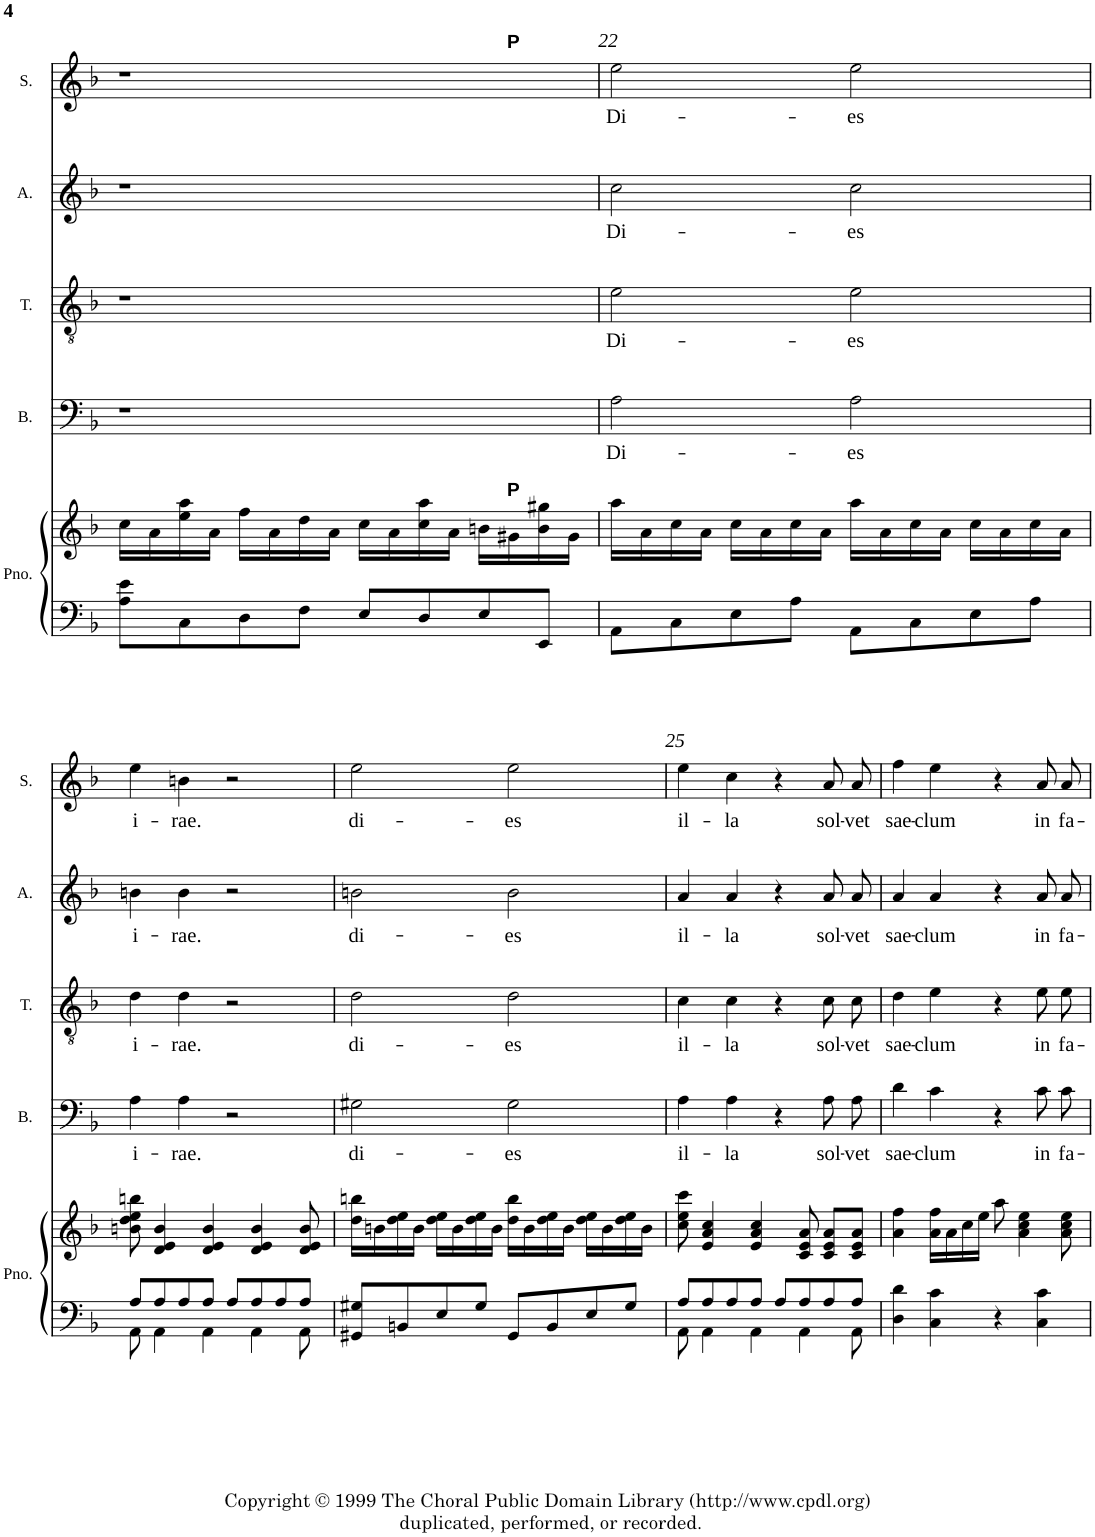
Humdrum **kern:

**kern	**kern	**kern	**text	**kern	**text	**kern	**text	**kern	**text
*part5	*part5	*part4	*part4	*part3	*part3	*part2	*part2	*part1	*part1
*staff6	*staff5	*staff4	*staff4	*staff3	*staff3	*staff2	*staff2	*staff1	*staff1
*I"Piano	*	*I"Bass	*	*I"Tenor	*	*I"Alto	*	*I"Soprano	*
*I'Pno.	*	*I'B.	*	*I'T.	*	*I'A.	*	*I'S.	*
!!LO:PB:g=z
*clefF4	*clefG2	*clefF4	*	*clefGv2	*	*clefG2	*	*clefG2	*
*k[b-]	*k[b-]	*k[b-]	*	*k[b-]	*	*k[b-]	*	*k[b-]	*
*F:	*F:	*F:	*	*F:	*	*F:	*	*F:	*
*M4/4	*M4/4	*M4/4	*	*M4/4	*	*M4/4	*	*M4/4	*
*met(c)	*met(c)	*met(c)	*	*met(c)	*	*met(c)	*	*met(c)	*
=21	=21	=21	=21	=21	=21	=21	=21	=21	=21
*	*	*	*	*	*	*	*	*^	*
8A\ 8e\L	16cc\LL	1r	.	1r	.	1r	.	1r	2ryy	.
.	16a\	.	.	.	.	.	.	.	.	.
8C\	16ee\ 16aa\	.	.	.	.	.	.	.	.	.
.	16a\JJ	.	.	.	.	.	.	.	.	.
8D\	16ff\LL	.	.	.	.	.	.	.	.	.
.	16a\	.	.	.	.	.	.	.	.	.
8F\J	16dd\	.	.	.	.	.	.	.	.	.
.	16a\JJ	.	.	.	.	.	.	.	.	.
8E/L	16cc\LL	.	.	.	.	.	.	.	4ryy	.
.	16a\	.	.	.	.	.	.	.	.	.
8D/	16cc\ 16aa\	.	.	.	.	.	.	.	.	.
.	16a\JJ	.	.	.	.	.	.	.	.	.
8E/	16bn\LL	.	.	.	.	.	.	.	16ryy	.
!	!	!	!	!	!	!	!	!	!LO:TX:a:B:t=P	!
!	!LO:TX:a:B:t=P	!	!	!	!	!	!	!	!	!
.	16g#X\	.	.	.	.	.	.	.	8.ryy	.
8EE/J	16b\ 16gg#X\	.	.	.	.	.	.	.	.	.
.	16g#\JJ	.	.	.	.	.	.	.	.	.
=22	=22	=22	=22	=22	=22	=22	=22	=22	=22	=22
!	!	!	!LO:LY:b	!	!LO:LY:b	!	!LO:LY:b	!	!	!LO:LY:b
*	*	*	*	*	*	*	*	*v	*v	*
8AA\L	16aa\LL	2A\	Di-	2e\	Di-	2cc\	Di-	2ee\	Di-
.	16a\	.	.	.	.	.	.	.	.
8C\	16cc\	.	.	.	.	.	.	.	.
.	16a\JJ	.	.	.	.	.	.	.	.
8E\	16cc\LL	.	.	.	.	.	.	.	.
.	16a\	.	.	.	.	.	.	.	.
8A\J	16cc\	.	.	.	.	.	.	.	.
.	16a\JJ	.	.	.	.	.	.	.	.
!	!	!	!LO:LY:b	!	!LO:LY:b	!	!LO:LY:b	!	!LO:LY:b
8AA\L	16aa\LL	2A\	-es	2e\	-es	2cc\	-es	2ee\	-es
.	16a\	.	.	.	.	.	.	.	.
8C\	16cc\	.	.	.	.	.	.	.	.
.	16a\JJ	.	.	.	.	.	.	.	.
8E\	16cc\LL	.	.	.	.	.	.	.	.
.	16a\	.	.	.	.	.	.	.	.
8A\J	16cc\	.	.	.	.	.	.	.	.
.	16a\JJ	.	.	.	.	.	.	.	.
!!LO:LB:g=z
=23	=23	=23	=23	=23	=23	=23	=23	=23	=23
*^	*	*	*	*	*	*	*	*	*
!	!	!	!	!LO:LY:b	!	!LO:LY:b	!	!LO:LY:b	!	!LO:LY:b
8A/L	8AA\	8bn\ 8dd\ 8ee\ 8bbn\	4A\	i-	4d\	i-	4bn\	i-	4ee\	i-
8A/	4AA\	4d/ 4e/ 4b/	.	.	.	.	.	.	.	.
!	!	!	!	!LO:LY:b	!	!LO:LY:b	!	!LO:LY:b	!	!LO:LY:b
8A/	.	.	4A\	-rae.	4d\	-rae.	4b\	-rae.	4bn\	-rae.
8A/J	4AA\	4d/ 4e/ 4b/	.	.	.	.	.	.	.	.
8A/L	.	.	2r	.	2r	.	2r	.	2r	.
8A/	4AA\	4d/ 4e/ 4b/	.	.	.	.	.	.	.	.
8A/	.	.	.	.	.	.	.	.	.	.
8A/J	8AA\	8d/ 8e/ 8b/	.	.	.	.	.	.	.	.
=24	=24	=24	=24	=24	=24	=24	=24	=24	=24	=24
!	!	!	!	!LO:LY:b	!	!LO:LY:b	!	!LO:LY:b	!	!LO:LY:b
*v	*v	*	*	*	*	*	*	*	*	*
8GG#X/ 8G#X/L	16dd\ 16bbn\LL	2G#X\	di-	2d\	di-	2bn\	di-	2ee\	di-
.	16bn\	.	.	.	.	.	.	.	.
8BBn/	16dd\ 16ee\	.	.	.	.	.	.	.	.
.	16b\JJ	.	.	.	.	.	.	.	.
8E/	16dd\ 16ee\LL	.	.	.	.	.	.	.	.
.	16b\	.	.	.	.	.	.	.	.
8G#/J	16dd\ 16ee\	.	.	.	.	.	.	.	.
.	16b\JJ	.	.	.	.	.	.	.	.
!	!	!	!LO:LY:b	!	!LO:LY:b	!	!LO:LY:b	!	!LO:LY:b
8GG#/L	16dd\ 16bb\LL	2G#\	-es	2d\	-es	2b\	-es	2ee\	-es
.	16b\	.	.	.	.	.	.	.	.
8BB/	16dd\ 16ee\	.	.	.	.	.	.	.	.
.	16b\JJ	.	.	.	.	.	.	.	.
8E/	16dd\ 16ee\LL	.	.	.	.	.	.	.	.
.	16b\	.	.	.	.	.	.	.	.
8G#/J	16dd\ 16ee\	.	.	.	.	.	.	.	.
.	16b\JJ	.	.	.	.	.	.	.	.
=25	=25	=25	=25	=25	=25	=25	=25	=25	=25
*^	*	*	*	*	*	*	*	*	*
!	!	!	!	!LO:LY:b	!	!LO:LY:b	!	!LO:LY:b	!	!LO:LY:b
8A/L	8AA\	8cc\ 8ee\ 8ccc\	4A\	il-	4c\	il-	4a/	il-	4ee\	il-
8A/	4AA\	4e/ 4a/ 4cc/	.	.	.	.	.	.	.	.
!	!	!	!	!LO:LY:b	!	!LO:LY:b	!	!LO:LY:b	!	!LO:LY:b
8A/	.	.	4A\	-la	4c\	-la	4a/	-la	4cc\	-la
8A/J	4AA\	4e/ 4a/ 4cc/	.	.	.	.	.	.	.	.
8A/L	.	.	4r	.	4r	.	4r	.	4r	.
8A/	4AA\	8c/ 8e/ 8a/	.	.	.	.	.	.	.	.
!	!	!	!	!LO:LY:b	!	!LO:LY:b	!	!LO:LY:b	!	!LO:LY:b
8A/	.	8c/ 8e/ 8a/L	8A\L	sol-	8c\L	sol-	8a/L	sol-	8a/L	sol-
!	!	!	!	!LO:LY:b	!	!LO:LY:b	!	!LO:LY:b	!	!LO:LY:b
8A/J	8AA\	8c/ 8e/ 8a/J	8A\J	-vet	8c\J	-vet	8a/J	-vet	8a/J	-vet
=26	=26	=26	=26	=26	=26	=26	=26	=26	=26	=26
!	!	!	!	!LO:LY:b	!	!LO:LY:b	!	!LO:LY:b	!	!LO:LY:b
*v	*v	*	*	*	*	*	*	*	*	*
4D\ 4d\	4a\ 4ff\	4d\	sae-	4d\	sae-	4a/	sae-	4ff\	sae-
!	!	!	!LO:LY:b	!	!LO:LY:b	!	!LO:LY:b	!	!LO:LY:b
4C\ 4c\	16a\ 16ff\LL	4c\	-clum	4e\	-clum	4a/	-clum	4ee\	-clum
.	16a\	.	.	.	.	.	.	.	.
.	16cc\	.	.	.	.	.	.	.	.
.	16ee\JJ	.	.	.	.	.	.	.	.
4r	8aa\	4r	.	4r	.	4r	.	4r	.
.	4a\ 4cc\ 4ee\	.	.	.	.	.	.	.	.
!	!	!	!LO:LY:b	!	!LO:LY:b	!	!LO:LY:b	!	!LO:LY:b
4C\ 4c\	.	8c\L	in	8e\L	in	8a/L	in	8a/L	in
!	!	!	!LO:LY:b	!	!LO:LY:b	!	!LO:LY:b	!	!LO:LY:b
.	8a\ 8cc\ 8ee\	8c\J	fa-	8e\J	fa-	8a/J	fa-	8a/J	fa-
=	=	=	=	=	=	=	=	=	=
*-	*-	*-	*-	*-	*-	*-	*-	*-	*-
